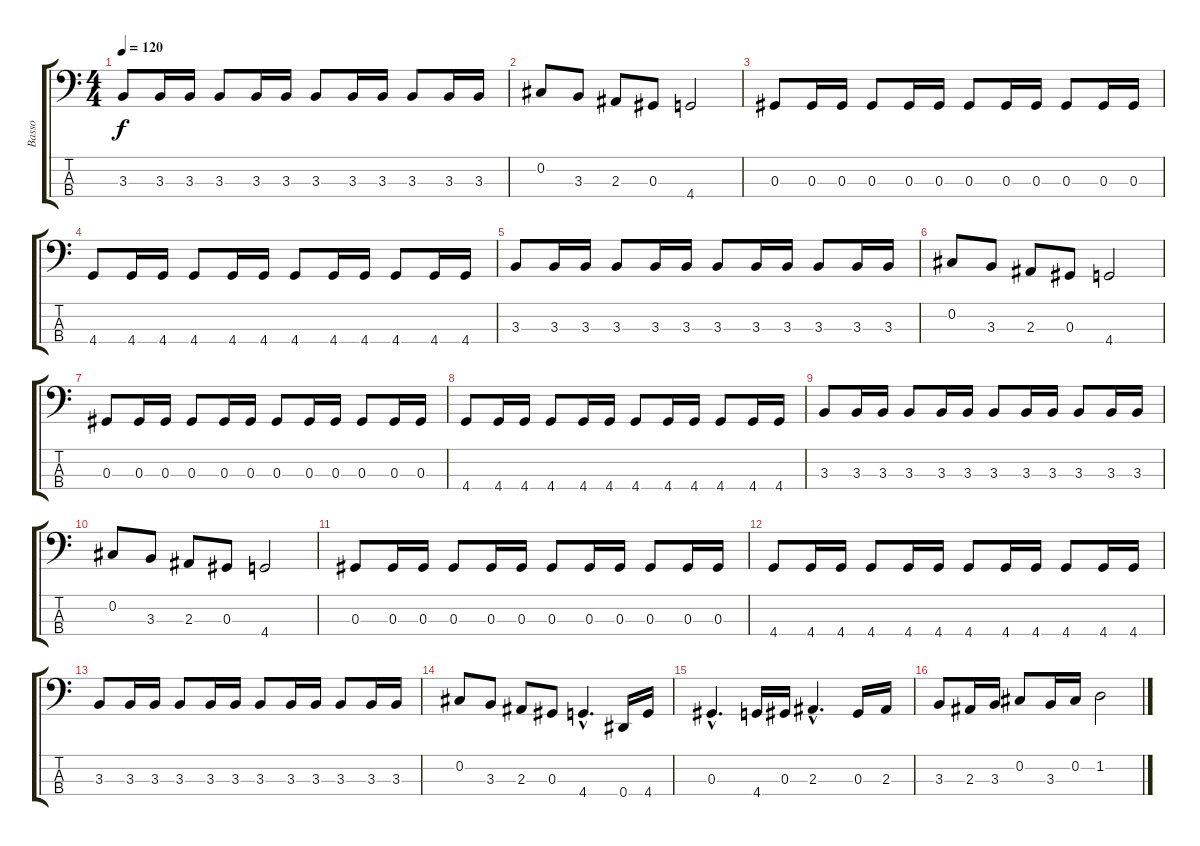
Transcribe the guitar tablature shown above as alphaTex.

\track ("Basso" "Basso") {instrument electricbassfinger}
\staff {score tabs}
\tuning (Gb2 Db2 Ab1 Eb1) {hide}
\ts (4 4)
\tempo 120
\clef f4
\ks c
3.3.8{dy f} 3.3.16 3.3.16 3.3.8 3.3.16 3.3.16 3.3.8 3.3.16 3.3.16 3.3.8 3.3.16 3.3.16 |
0.2.8 3.3.8 2.3.8 0.3.8 4.4.2 |
0.3.8 0.3.16 0.3.16 0.3.8 0.3.16 0.3.16 0.3.8 0.3.16 0.3.16 0.3.8 0.3.16 0.3.16 |
4.4.8 4.4.16 4.4.16 4.4.8 4.4.16 4.4.16 4.4.8 4.4.16 4.4.16 4.4.8 4.4.16 4.4.16 |
3.3.8 3.3.16 3.3.16 3.3.8 3.3.16 3.3.16 3.3.8 3.3.16 3.3.16 3.3.8 3.3.16 3.3.16 |
0.2.8 3.3.8 2.3.8 0.3.8 4.4.2 |
0.3.8 0.3.16 0.3.16 0.3.8 0.3.16 0.3.16 0.3.8 0.3.16 0.3.16 0.3.8 0.3.16 0.3.16 |
4.4.8 4.4.16 4.4.16 4.4.8 4.4.16 4.4.16 4.4.8 4.4.16 4.4.16 4.4.8 4.4.16 4.4.16 |
3.3.8 3.3.16 3.3.16 3.3.8 3.3.16 3.3.16 3.3.8 3.3.16 3.3.16 3.3.8 3.3.16 3.3.16 |
0.2.8 3.3.8 2.3.8 0.3.8 4.4.2 |
0.3.8 0.3.16 0.3.16 0.3.8 0.3.16 0.3.16 0.3.8 0.3.16 0.3.16 0.3.8 0.3.16 0.3.16 |
4.4.8 4.4.16 4.4.16 4.4.8 4.4.16 4.4.16 4.4.8 4.4.16 4.4.16 4.4.8 4.4.16 4.4.16 |
3.3.8 3.3.16 3.3.16 3.3.8 3.3.16 3.3.16 3.3.8 3.3.16 3.3.16 3.3.8 3.3.16 3.3.16 |
0.2.8 3.3.8 2.3.8 0.3.8 4.4{hac}.4{d} 0.4.16 4.4.16 |
0.3{hac}.4{d} 4.4.16 0.3.16 2.3{hac}.4{d} 0.3.16 2.3.16 |
3.3.8 2.3.16 3.3.16 0.2.8 3.3.16 0.2.16 1.2.2
